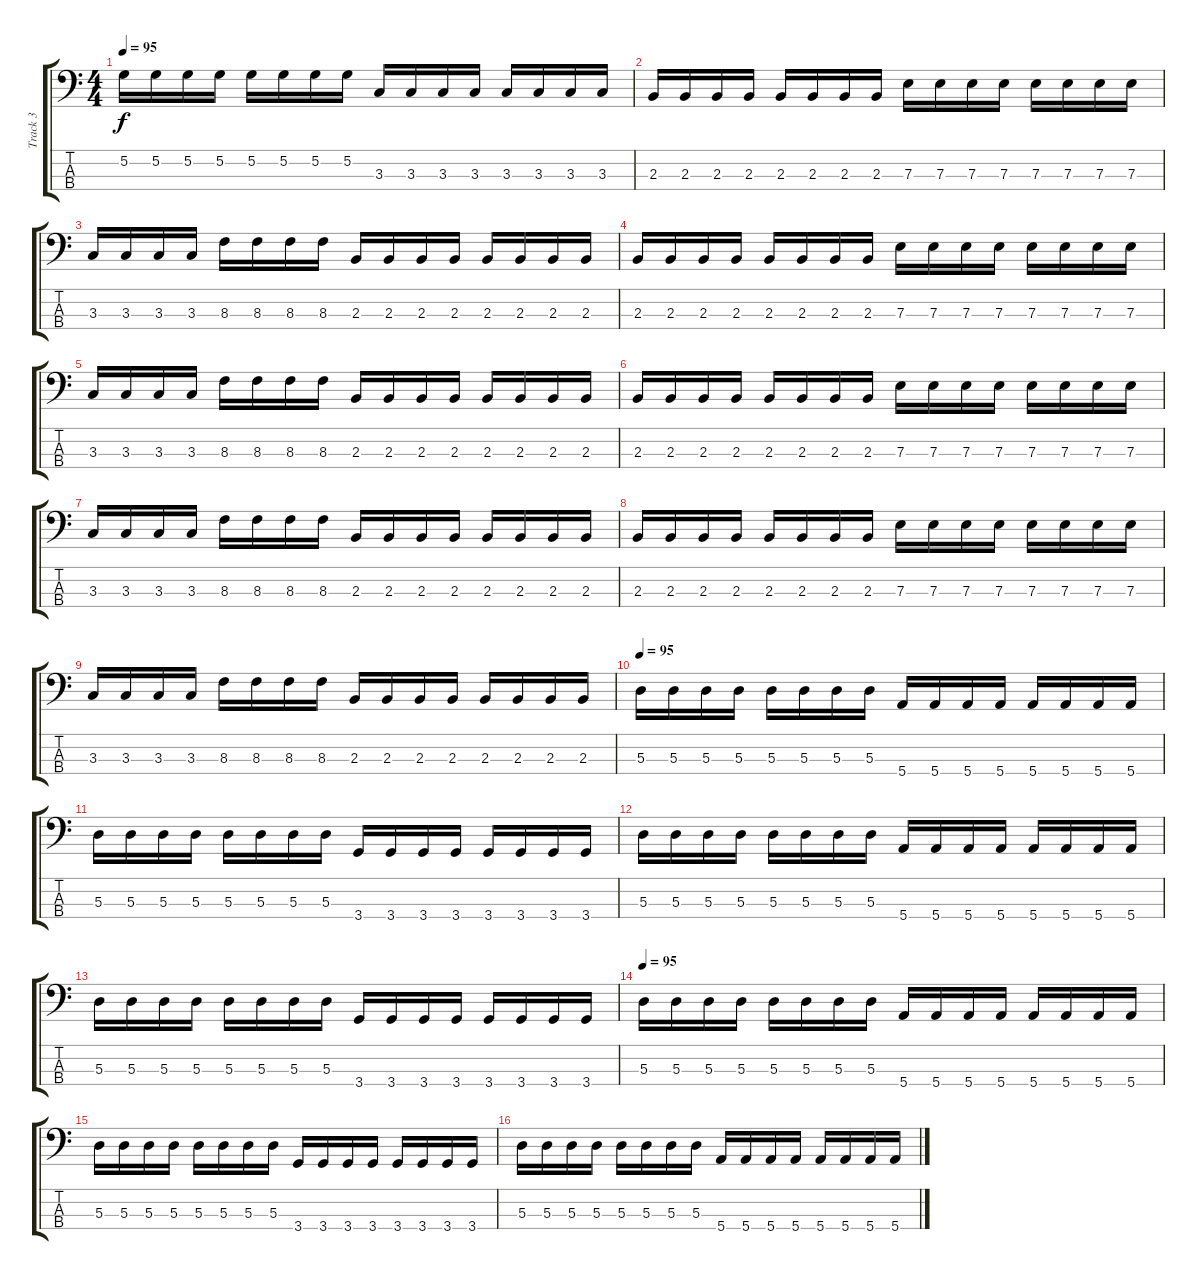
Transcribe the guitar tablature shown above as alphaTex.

\track ("Track 3" "Track 3") {instrument electricbasspick}
\staff {score tabs}
\tuning (G2 D2 A1 E1) {hide}
\ts (4 4)
\tempo 95
\clef f4
\ks c
5.2.16{dy f} 5.2.16 5.2.16 5.2.16 5.2.16 5.2.16 5.2.16 5.2.16 3.3.16 3.3.16 3.3.16 3.3.16 3.3.16 3.3.16 3.3.16 3.3.16 |
2.3.16 2.3.16 2.3.16 2.3.16 2.3.16 2.3.16 2.3.16 2.3.16 7.3.16 7.3.16 7.3.16 7.3.16 7.3.16 7.3.16 7.3.16 7.3.16 |
3.3.16 3.3.16 3.3.16 3.3.16 8.3.16 8.3.16 8.3.16 8.3.16 2.3.16 2.3.16 2.3.16 2.3.16 2.3.16 2.3.16 2.3.16 2.3.16 |
2.3.16 2.3.16 2.3.16 2.3.16 2.3.16 2.3.16 2.3.16 2.3.16 7.3.16 7.3.16 7.3.16 7.3.16 7.3.16 7.3.16 7.3.16 7.3.16 |
3.3.16 3.3.16 3.3.16 3.3.16 8.3.16 8.3.16 8.3.16 8.3.16 2.3.16 2.3.16 2.3.16 2.3.16 2.3.16 2.3.16 2.3.16 2.3.16 |
2.3.16 2.3.16 2.3.16 2.3.16 2.3.16 2.3.16 2.3.16 2.3.16 7.3.16 7.3.16 7.3.16 7.3.16 7.3.16 7.3.16 7.3.16 7.3.16 |
3.3.16 3.3.16 3.3.16 3.3.16 8.3.16 8.3.16 8.3.16 8.3.16 2.3.16 2.3.16 2.3.16 2.3.16 2.3.16 2.3.16 2.3.16 2.3.16 |
2.3.16 2.3.16 2.3.16 2.3.16 2.3.16 2.3.16 2.3.16 2.3.16 7.3.16 7.3.16 7.3.16 7.3.16 7.3.16 7.3.16 7.3.16 7.3.16 |
3.3.16 3.3.16 3.3.16 3.3.16 8.3.16 8.3.16 8.3.16 8.3.16 2.3.16 2.3.16 2.3.16 2.3.16 2.3.16 2.3.16 2.3.16 2.3.16 |
\tempo 95
5.3.16 5.3.16 5.3.16 5.3.16 5.3.16 5.3.16 5.3.16 5.3.16 5.4.16 5.4.16 5.4.16 5.4.16 5.4.16 5.4.16 5.4.16 5.4.16 |
5.3.16 5.3.16 5.3.16 5.3.16 5.3.16 5.3.16 5.3.16 5.3.16 3.4.16 3.4.16 3.4.16 3.4.16 3.4.16 3.4.16 3.4.16 3.4.16 |
5.3.16 5.3.16 5.3.16 5.3.16 5.3.16 5.3.16 5.3.16 5.3.16 5.4.16 5.4.16 5.4.16 5.4.16 5.4.16 5.4.16 5.4.16 5.4.16 |
5.3.16 5.3.16 5.3.16 5.3.16 5.3.16 5.3.16 5.3.16 5.3.16 3.4.16 3.4.16 3.4.16 3.4.16 3.4.16 3.4.16 3.4.16 3.4.16 |
\tempo 95
5.3.16 5.3.16 5.3.16 5.3.16 5.3.16 5.3.16 5.3.16 5.3.16 5.4.16 5.4.16 5.4.16 5.4.16 5.4.16 5.4.16 5.4.16 5.4.16 |
5.3.16 5.3.16 5.3.16 5.3.16 5.3.16 5.3.16 5.3.16 5.3.16 3.4.16 3.4.16 3.4.16 3.4.16 3.4.16 3.4.16 3.4.16 3.4.16 |
5.3.16 5.3.16 5.3.16 5.3.16 5.3.16 5.3.16 5.3.16 5.3.16 5.4.16 5.4.16 5.4.16 5.4.16 5.4.16 5.4.16 5.4.16 5.4.16
